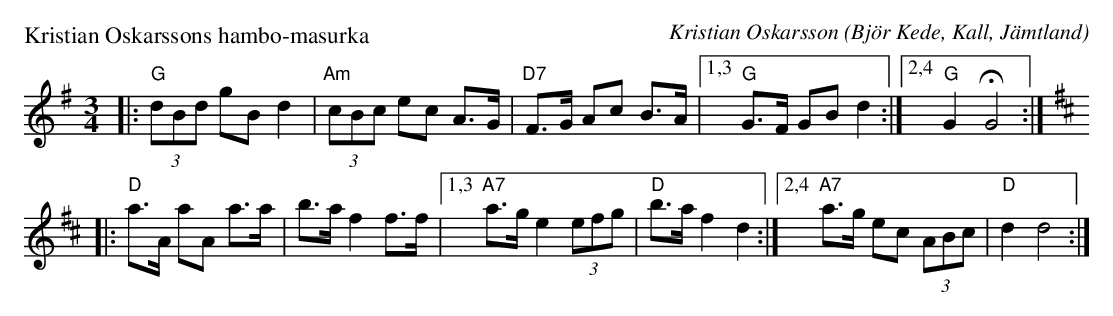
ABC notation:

X:1
P: Kristian Oskarssons hambo-masurka
C: Kristian Oskarsson
O: Bj\"or Kede, Kall, J\"amtland
M: 3/4
L: 1/8
K: G
|: "G"(3dBd gB d2 | "Am"(3cBc ec A>G | "D7"F>G Ac B>A |1,3 "G"G>F GB d2 :|2,4 "G"G2 HG4 :|
K: D
|: "D" a>A aA a>a | b>a f2 f>f |1,3 "A7"a>g e2 (3efg | "D"b>a f2 d2 :|2,4 "A7"a>g ec (3ABc | "D"d2 d4 :|
